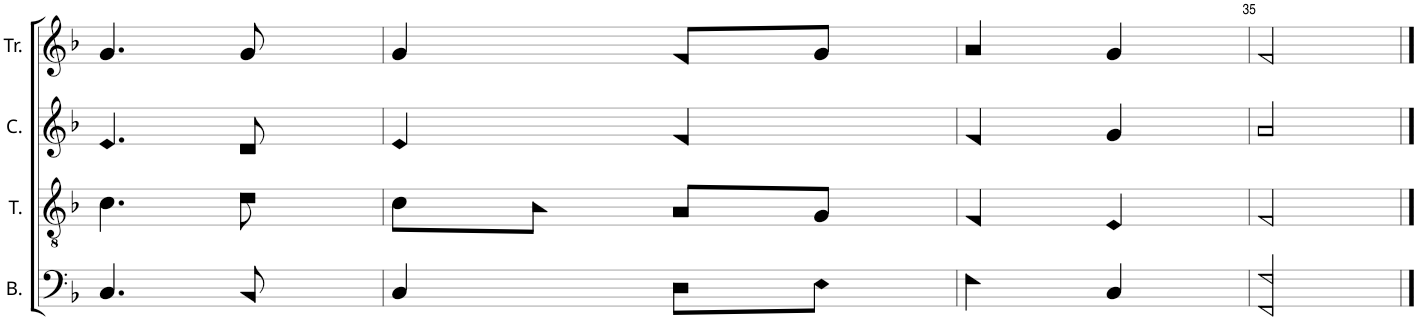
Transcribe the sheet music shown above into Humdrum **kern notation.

**kern	**kern	**kern	**kern
*part4	*part3	*part2	*part1
*staff4	*staff3	*staff2	*staff1
*I"B.	*I"T.	*I"C.	*I"Tr.
*I'B.	*I'T.	*I'C.	*I'Tr.
!!LO:PB:g=z
*clefF4	*clefGv2	*clefG2	*clefG2
*k[b-]	*k[b-]	*k[b-]	*k[b-]
*M2/4	*M2/4	*M2/4	*M2/4
=32	=32	=32	=32
4.C!/	4.c!\	4.e!/	4.g!/
8BB-!/	8d!\	8d!/	8g!/
=33	=33	=33	=33
4C!/	8c!\L	4e!/	4g!/
.	8B-!\J	.	.
8D!\L	8A!/L	4f!/	8f!/L
8E!\J	8G!/J	.	8g!/J
=34	=34	=34	=34
4F!\	4F!/	4f!/	4a!/
4C!/	4E!/	4g!/	4g!/
=35	=35	=35	=35
2FF!/ 2F!/	2F!/	2a!/	2f!/
==	==	==	==
*-	*-	*-	*-
